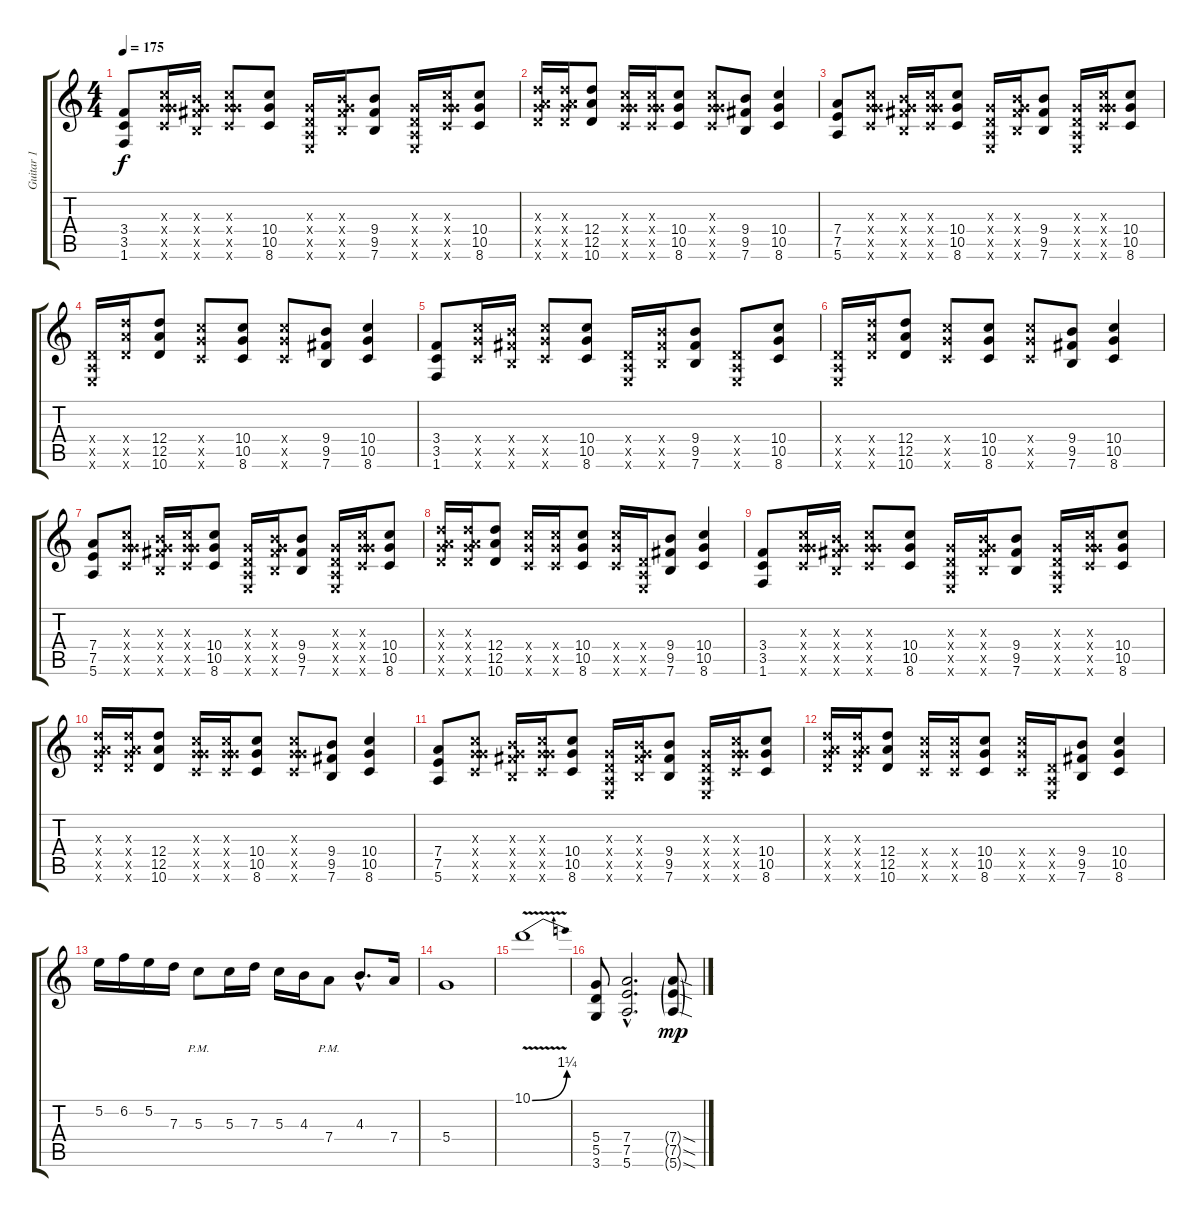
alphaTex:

\track ("Guitar 1" "Guitar 1") {instrument distortionguitar}
\staff {score tabs}
\tuning (E4 B3 G3 D3 A2 E2) {hide}
\ts (4 4)
\tempo 175
\clef g2
\ks c
(3.4 3.5 1.6).8{dy f} (0.3{x} 10.4{x} 10.5{x} 8.6{x}).16 (0.3{x} 9.4{x} 9.5{x} 7.6{x}).16 (0.3{x} 10.4{x} 10.5{x} 8.6{x}).8 (10.4 10.5 8.6).8 (0.3{x} 0.4{x} 0.5{x} 0.6{x}).16 (0.3{x} 9.4{x} 9.5{x} 7.6{x}).16 (9.4 9.5 7.6).8 (0.3{x} 0.4{x} 0.5{x} 0.6{x}).16 (0.3{x} 10.4{x} 10.5{x} 8.6{x}).16 (10.4 10.5 8.6).8 |
(0.3{x} 12.4{x} 12.5{x} 10.6{x}).16 (0.3{x} 12.4{x} 12.5{x} 10.6{x}).16 (12.4 12.5 10.6).8 (0.3{x} 10.4{x} 10.5{x} 8.6{x}).16 (0.3{x} 10.4{x} 10.5{x} 8.6{x}).16 (10.4 10.5 8.6).8 (0.3{x} 10.4{x} 10.5{x} 8.6{x}).8 (9.4 9.5 7.6).8 (10.4 10.5 8.6).4 |
(7.4 7.5 5.6).8 (0.3{x} 10.4{x} 10.5{x} 8.6{x}).8 (0.3{x} 9.4{x} 9.5{x} 7.6{x}).16 (0.3{x} 10.4{x} 10.5{x} 8.6{x}).16 (10.4 10.5 8.6).8 (0.3{x} 0.4{x} 0.5{x} 0.6{x}).16 (0.3{x} 9.4{x} 9.5{x} 7.6{x}).16 (9.4 9.5 7.6).8 (0.3{x} 0.4{x} 0.5{x} 0.6{x}).16 (0.3{x} 10.4{x} 10.5{x} 8.6{x}).16 (10.4 10.5 8.6).8 |
(0.4{x} 0.5{x} 0.6{x}).16 (12.4{x} 12.5{x} 10.6{x}).16 (12.4 12.5 10.6).8 (10.4{x} 10.5{x} 8.6{x}).8 (10.4 10.5 8.6).8 (10.4{x} 10.5{x} 8.6{x}).8 (9.4 9.5 7.6).8 (10.4 10.5 8.6).4 |
(3.4 3.5 1.6).8 (10.4{x} 10.5{x} 8.6{x}).16 (9.4{x} 9.5{x} 7.6{x}).16 (10.4{x} 10.5{x} 8.6{x}).8 (10.4 10.5 8.6).8 (0.4{x} 0.5{x} 0.6{x}).16 (9.4{x} 9.5{x} 7.6{x}).16 (9.4 9.5 7.6).8 (0.4{x} 0.5{x} 0.6{x}).8 (10.4 10.5 8.6).8 |
(0.4{x} 0.5{x} 0.6{x}).16 (12.4{x} 12.5{x} 10.6{x}).16 (12.4 12.5 10.6).8 (10.4{x} 10.5{x} 8.6{x}).8 (10.4 10.5 8.6).8 (10.4{x} 10.5{x} 8.6{x}).8 (9.4 9.5 7.6).8 (10.4 10.5 8.6).4 |
(7.4 7.5 5.6).8 (0.3{x} 10.4{x} 10.5{x} 8.6{x}).8 (0.3{x} 9.4{x} 9.5{x} 7.6{x}).16 (0.3{x} 10.4{x} 10.5{x} 8.6{x}).16 (10.4 10.5 8.6).8 (0.3{x} 0.4{x} 0.5{x} 0.6{x}).16 (0.3{x} 9.4{x} 9.5{x} 7.6{x}).16 (9.4 9.5 7.6).8 (0.3{x} 0.4{x} 0.5{x} 0.6{x}).16 (0.3{x} 10.4{x} 10.5{x} 8.6{x}).16 (10.4 10.5 8.6).8 |
(0.3{x} 12.4{x} 12.5{x} 10.6{x}).16 (0.3{x} 12.4{x} 12.5{x} 10.6{x}).16 (12.4 12.5 10.6).8 (10.4{x} 10.5{x} 8.6{x}).16 (10.4{x} 10.5{x} 8.6{x}).16 (10.4 10.5 8.6).8 (10.4{x} 10.5{x} 8.6{x}).16 (0.4{x} 0.5{x} 0.6{x}).16 (9.4 9.5 7.6).8 (10.4 10.5 8.6).4 |
(3.4 3.5 1.6).8 (0.3{x} 10.4{x} 10.5{x} 8.6{x}).16 (0.3{x} 9.4{x} 9.5{x} 7.6{x}).16 (0.3{x} 10.4{x} 10.5{x} 8.6{x}).8 (10.4 10.5 8.6).8 (0.3{x} 0.4{x} 0.5{x} 0.6{x}).16 (0.3{x} 9.4{x} 9.5{x} 7.6{x}).16 (9.4 9.5 7.6).8 (0.3{x} 0.4{x} 0.5{x} 0.6{x}).16 (0.3{x} 10.4{x} 10.5{x} 8.6{x}).16 (10.4 10.5 8.6).8 |
(0.3{x} 12.4{x} 12.5{x} 10.6{x}).16 (0.3{x} 12.4{x} 12.5{x} 10.6{x}).16 (12.4 12.5 10.6).8 (0.3{x} 10.4{x} 10.5{x} 8.6{x}).16 (0.3{x} 10.4{x} 10.5{x} 8.6{x}).16 (10.4 10.5 8.6).8 (0.3{x} 10.4{x} 10.5{x} 8.6{x}).8 (9.4 9.5 7.6).8 (10.4 10.5 8.6).4 |
(7.4 7.5 5.6).8 (0.3{x} 10.4{x} 10.5{x} 8.6{x}).8 (0.3{x} 9.4{x} 9.5{x} 7.6{x}).16 (0.3{x} 10.4{x} 10.5{x} 8.6{x}).16 (10.4 10.5 8.6).8 (0.3{x} 0.4{x} 0.5{x} 0.6{x}).16 (0.3{x} 9.4{x} 9.5{x} 7.6{x}).16 (9.4 9.5 7.6).8 (0.3{x} 0.4{x} 0.5{x} 0.6{x}).16 (0.3{x} 10.4{x} 10.5{x} 8.6{x}).16 (10.4 10.5 8.6).8 |
(0.3{x} 12.4{x} 12.5{x} 10.6{x}).16 (0.3{x} 12.4{x} 12.5{x} 10.6{x}).16 (12.4 12.5 10.6).8 (10.4{x} 10.5{x} 8.6{x}).16 (10.4{x} 10.5{x} 8.6{x}).16 (10.4 10.5 8.6).8 (10.4{x} 10.5{x} 8.6{x}).16 (0.4{x} 0.5{x} 0.6{x}).16 (9.4 9.5 7.6).8 (10.4 10.5 8.6).4 |
5.2.16 6.2.16 5.2.16 7.3.16 5.3{pm}.8 5.3.16 7.3.16 5.3.16 4.3.16 7.4{pm}.8 4.3{hac}.8{d} 7.4.16 |
5.4.1 |
10.1{be (bend 0 0 60 5) v}.1 |
(5.4 5.5 3.6).8 (7.4{hac} 7.5{hac} 5.6{hac}).2{d} (7.4{sod g} 7.5{sod g} 5.6{sod g}).8{dy mp}
